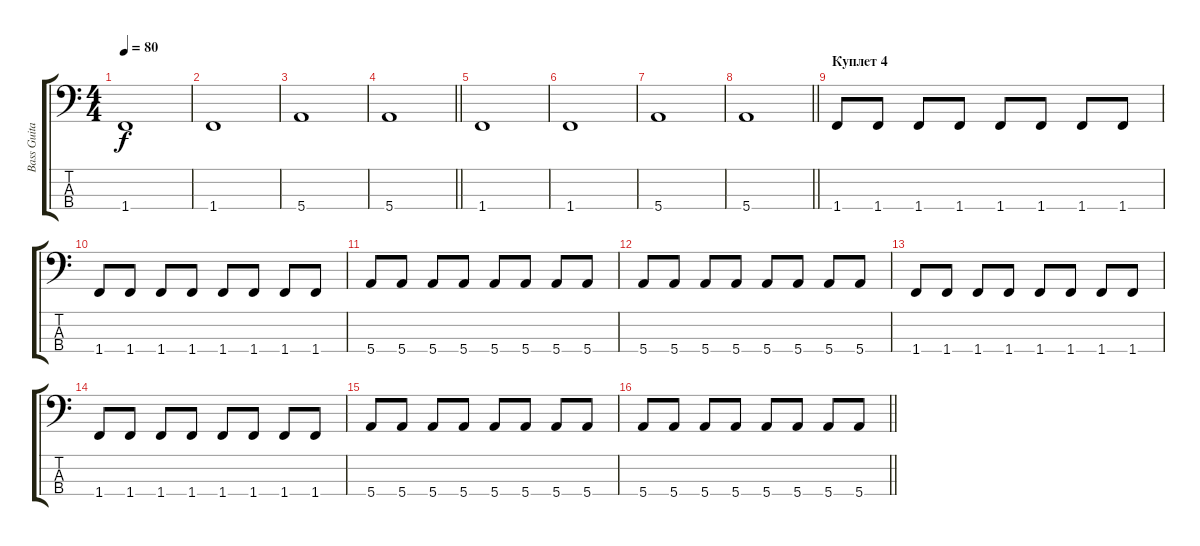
\track ("Bass Guitar" "Bass Guita") {instrument electricbassfinger}
\staff {score tabs}
\tuning (G2 D2 A1 E1) {hide}
\ts (4 4)
\tempo 80
\clef f4
\ks c
1.4.1{dy f} |
1.4.1 |
5.4.1 |
\barLineRight lightlight
5.4.1 |
1.4.1 |
1.4.1 |
5.4.1 |
\barLineRight lightlight
5.4.1 |
\section ("" "Куплет 4")
1.4.8 1.4.8 1.4.8 1.4.8 1.4.8 1.4.8 1.4.8 1.4.8 |
1.4.8 1.4.8 1.4.8 1.4.8 1.4.8 1.4.8 1.4.8 1.4.8 |
5.4.8 5.4.8 5.4.8 5.4.8 5.4.8 5.4.8 5.4.8 5.4.8 |
5.4.8 5.4.8 5.4.8 5.4.8 5.4.8 5.4.8 5.4.8 5.4.8 |
1.4.8 1.4.8 1.4.8 1.4.8 1.4.8 1.4.8 1.4.8 1.4.8 |
1.4.8 1.4.8 1.4.8 1.4.8 1.4.8 1.4.8 1.4.8 1.4.8 |
5.4.8 5.4.8 5.4.8 5.4.8 5.4.8 5.4.8 5.4.8 5.4.8 |
\barLineRight lightlight
5.4.8 5.4.8 5.4.8 5.4.8 5.4.8 5.4.8 5.4.8 5.4.8
